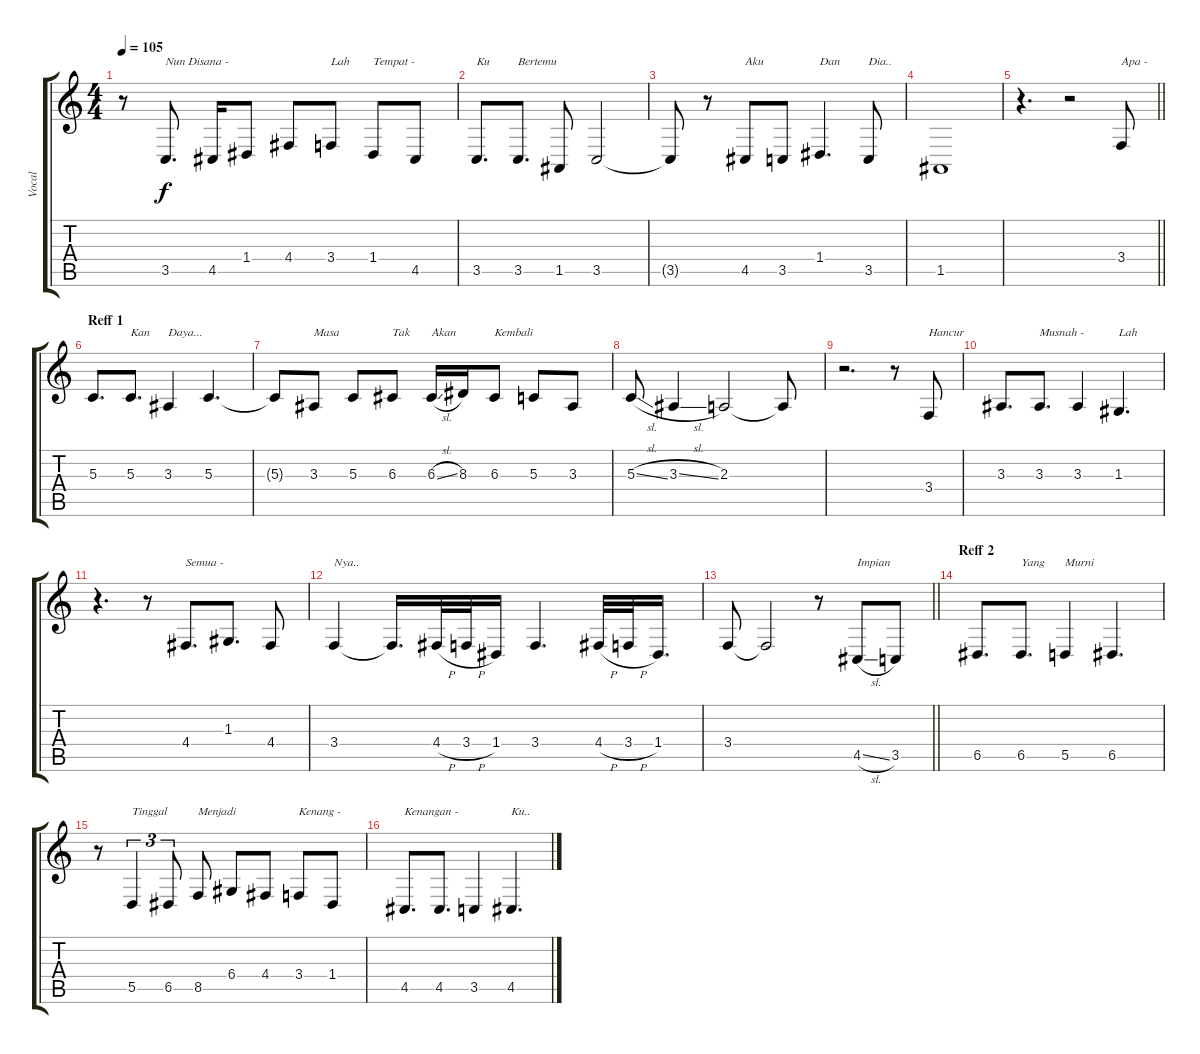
\track ("Vocal" "Vocal") {instrument lead1square}
\staff {score tabs}
\tuning (E4 B3 G3 D3 A2 E2) {hide}
\ts (4 4)
\tempo 105
\clef g2
\ks c
r.8{dy f} 3.5.8{d txt "Nun Disana -"} 4.5.16 1.4.8 4.4.8 3.4.8{txt "Lah"} 1.4.8{txt "Tempat -"} 4.5.8 |
3.5.8{d txt "Ku"} 3.5.8{d txt "Bertemu"} 1.5.8 3.5.2 |
3.5{t}.8 r.8 4.5.8{txt "Aku"} 3.5.8 1.4.4{d txt "Dan"} 3.5.8{txt "Dia.."} |
1.5.1 |
\barLineRight lightlight
r.4{d} r.2 3.4.8{txt "Apa -"} |
\section ("" "Reff 1")
5.3.8{d} 5.3.8{d txt "Kan"} 3.3.4{txt "Daya..."} 5.3.4{d} |
5.3{t}.8 3.3.8{txt "Masa"} 5.3.8 6.3.8{txt "Tak"} 6.3{sl}.16{txt "Akan"} 8.3.16 6.3.8{txt "Kembali"} 5.3.8 3.3.8 |
5.3{sl}.8 3.3{sl}.4 2.3.2 2.3{t}.8 |
r.2{d} r.8 3.4.8{txt "Hancur"} |
3.3.8{d} 3.3.8{d txt "Musnah -"} 3.3.4 1.3.4{d txt "Lah"} |
r.4{d} r.8 4.4.8{d txt "Semua -"} 1.3.8{d} 4.4.8 |
3.4.4{txt "Nya.."} 3.4{t}.16{d} 4.4{h}.32 3.4{h}.32 1.4.16 3.4.4{d} 4.4{h}.32 3.4{h}.32 1.4.16{d} |
\barLineRight lightlight
3.4.8 3.4{t}.2 r.8 4.5{sl}.8{txt "Impian"} 3.5.8 |
\section ("" "Reff 2")
6.5.8{d} 6.5.8{d txt "Yang"} 5.5.4{txt "Murni"} 6.5.4{d} |
r.8 5.5.4{tu (3 2) txt "Tinggal"} 6.5.8{tu (3 2)} 8.5.8{txt "Menjadi"} 6.4.8 4.4.8 3.4.8{txt "Kenang -"} 1.4.8 |
4.5.8{d txt "Kenangan -"} 4.5.8{d} 3.5.4 4.5.4{d txt "Ku.."}
